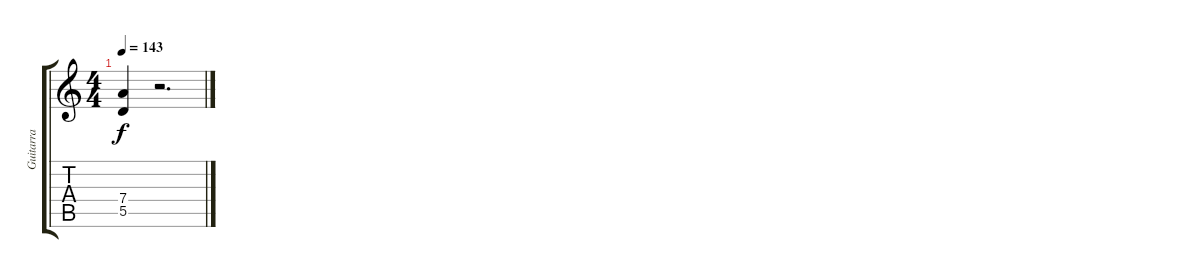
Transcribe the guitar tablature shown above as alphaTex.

\track ("Guitarra" "Guitarra") {instrument distortionguitar}
\staff {score tabs}
\tuning (E4 B3 G3 D3 A2 E2) {hide}
\ts (4 4)
\tempo 143
\clef g2
\ks c
(7.4 5.5).4{dy f} r.2{d}
